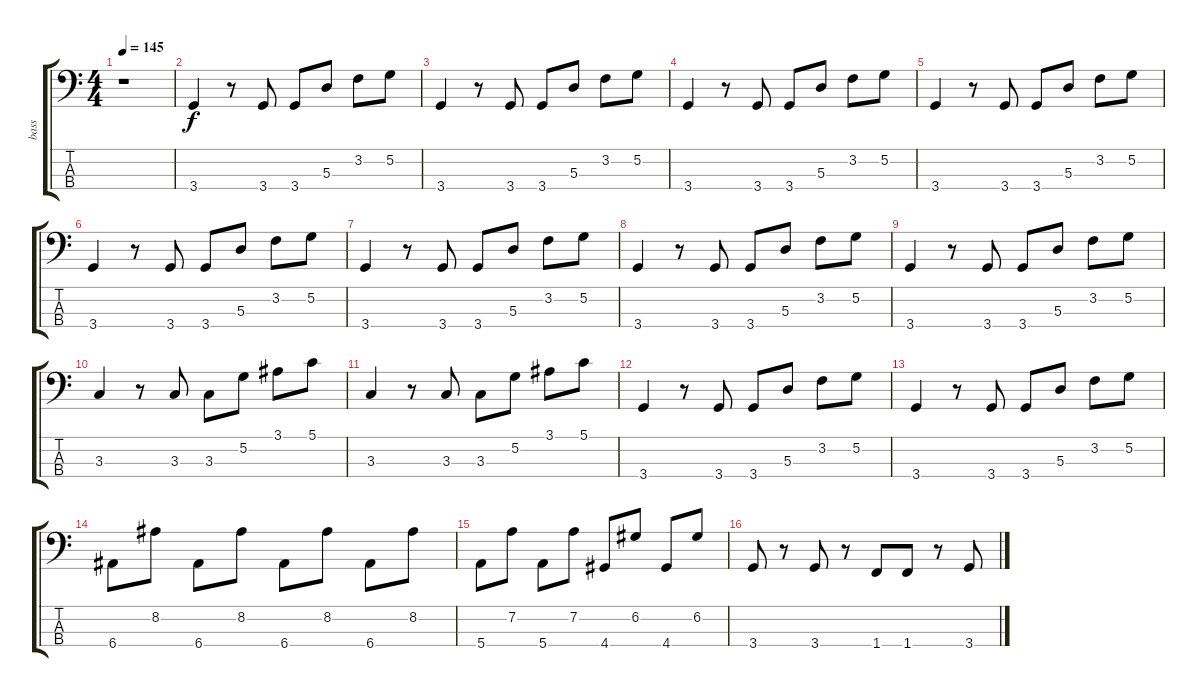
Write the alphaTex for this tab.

\track ("bass" "bass") {instrument acousticbass}
\staff {score tabs}
\tuning (G2 D2 A1 E1) {hide}
\ts (4 4)
\tempo 145
\clef f4
\ks c
r.1{dy f instrument acousticbass} |
3.4.4 r.8 3.4.8 3.4.8 5.3.8 3.2.8 5.2.8 |
3.4.4 r.8 3.4.8 3.4.8 5.3.8 3.2.8 5.2.8 |
3.4.4 r.8 3.4.8 3.4.8 5.3.8 3.2.8 5.2.8 |
3.4.4 r.8 3.4.8 3.4.8 5.3.8 3.2.8 5.2.8 |
3.4.4 r.8 3.4.8 3.4.8 5.3.8 3.2.8 5.2.8 |
3.4.4 r.8 3.4.8 3.4.8 5.3.8 3.2.8 5.2.8 |
3.4.4 r.8 3.4.8 3.4.8 5.3.8 3.2.8 5.2.8 |
3.4.4 r.8 3.4.8 3.4.8 5.3.8 3.2.8 5.2.8 |
3.3.4 r.8 3.3.8 3.3.8 5.2.8 3.1.8 5.1.8 |
3.3.4 r.8 3.3.8 3.3.8 5.2.8 3.1.8 5.1.8 |
3.4.4 r.8 3.4.8 3.4.8 5.3.8 3.2.8 5.2.8 |
3.4.4 r.8 3.4.8 3.4.8 5.3.8 3.2.8 5.2.8 |
6.4.8 8.2.8 6.4.8 8.2.8 6.4.8 8.2.8 6.4.8 8.2.8 |
5.4.8 7.2.8 5.4.8 7.2.8 4.4.8 6.2.8 4.4.8 6.2.8 |
3.4.8 r.8 3.4.8 r.8 1.4.8 1.4.8 r.8 3.4.8
